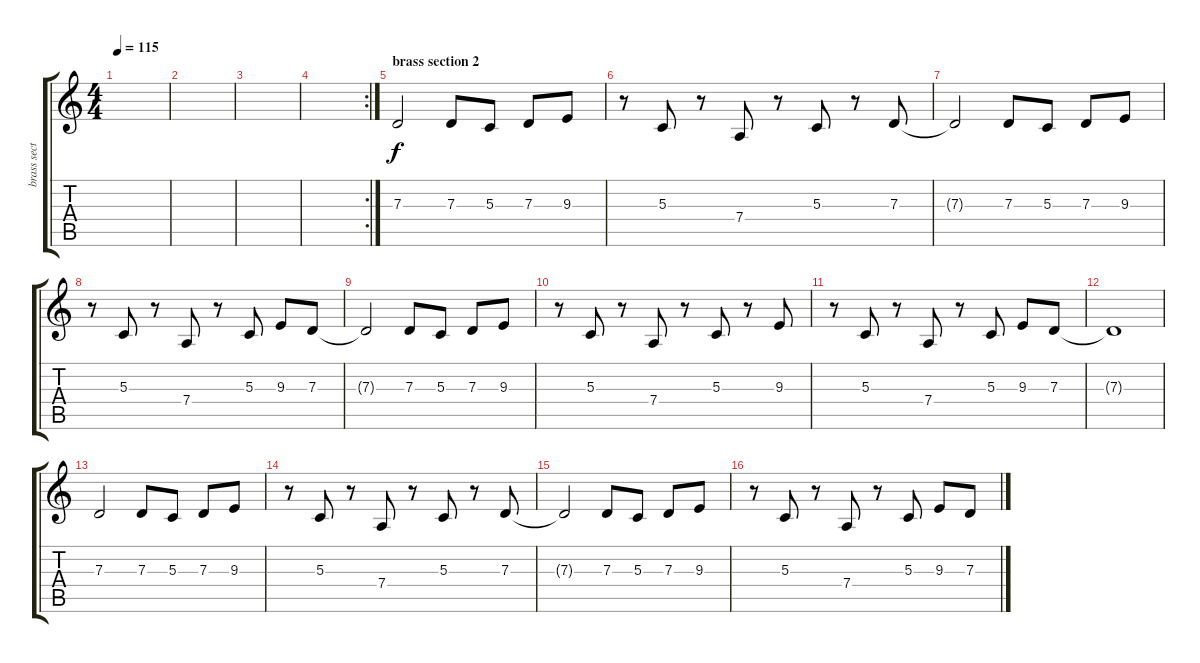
\track ("brass section" "brass sect") {instrument brasssection}
\staff {score tabs}
\tuning (E4 B3 G3 D3 A2 E2) {hide}
\ts (4 4)
\tempo 115
\clef g2
\ks c
|
|
|
\rc 2
|
\section ("" "brass section 2")
7.3.2{volume 16} 7.3.8 5.3.8 7.3.8 9.3.8 |
r.8 5.3.8 r.8 7.4.8 r.8 5.3.8 r.8 7.3.8 |
7.3{t}.2 7.3.8 5.3.8 7.3.8 9.3.8 |
r.8 5.3.8 r.8 7.4.8 r.8 5.3.8 9.3.8 7.3.8 |
7.3{t}.2 7.3.8 5.3.8 7.3.8 9.3.8 |
r.8 5.3.8 r.8 7.4.8 r.8 5.3.8 r.8 9.3.8 |
r.8 5.3.8 r.8 7.4.8 r.8 5.3.8 9.3.8 7.3.8 |
7.3{t}.1 |
7.3.2 7.3.8 5.3.8 7.3.8 9.3.8 |
r.8 5.3.8 r.8 7.4.8 r.8 5.3.8 r.8 7.3.8 |
7.3{t}.2 7.3.8 5.3.8 7.3.8 9.3.8 |
r.8 5.3.8 r.8 7.4.8 r.8 5.3.8 9.3.8 7.3.8
